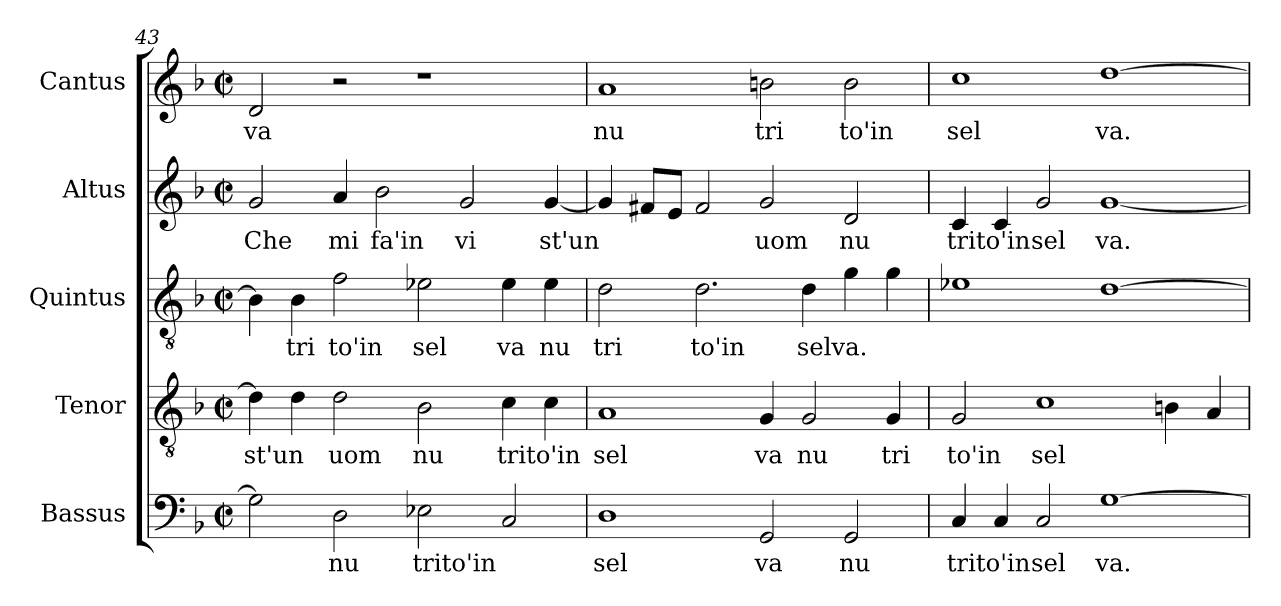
**kern	**text	**kern	**text	**kern	**text	**kern	**text	**kern	**text
*part5	*part5	*part4	*part4	*part3	*part3	*part2	*part2	*part1	*part1
*staff5	*staff5	*staff4	*staff4	*staff3	*staff3	*staff2	*staff2	*staff1	*staff1
*I"Bassus	*	*I"Tenor	*	*I"Quintus	*	*I"Altus	*	*I"Cantus	*
*clefF4	*	*clefGv2	*	*clefGv2	*	*clefG2	*	*clefG2	*
*k[b-]	*	*k[b-]	*	*k[b-]	*	*k[b-]	*	*k[b-]	*
*F:	*	*F:	*	*F:	*	*F:	*	*F:	*
*M2/2	*	*M2/2	*	*M2/2	*	*M2/2	*	*M2/2	*
*met(c|)	*	*met(c|)	*	*met(c|)	*	*met(c|)	*	*met(c|)	*
=43	=43	=43	=43	=43	=43	=43	=43	=43	=43
!	!LO:LY:b:cj	!	!LO:LY:b:cj	!	!LO:LY:b:cj	!	!LO:LY:b:cj	!	!LO:LY:b:cj
2G\]	.	4d\]	st'un	4B-\]	.	2g/	Che	2d/	va
!	!	!	!LO:LY:b:cj	!	!LO:LY:b:cj	!	!	!	!
.	.	4d\	.	4B-\	tri	.	.	.	.
!	!LO:LY:b:cj	!	!LO:LY:b:cj	!	!LO:LY:b:cj	!	!LO:LY:b:cj	!	!
2D\	nu	2d\	uom	2f\	to'in	4a/	mi	2r	.
!	!	!	!	!	!	!	!LO:LY:b:cj	!	!
.	.	.	.	.	.	2b-\	fa'in	.	.
!	!LO:LY:b:cj	!	!LO:LY:b:cj	!	!LO:LY:b:cj	!	!	!	!
2E-X\	trito'in	2B-\	nu	2e-X\	sel	.	.	1r	.
!	!	!	!	!	!	!	!LO:LY:b:cj	!	!
.	.	.	.	.	.	2g/	vi	.	.
!	!LO:LY:b:cj	!	!LO:LY:b:cj	!	!LO:LY:b:cj	!	!	!	!
2C/	.	4c\	trito'in	4e-\	va	.	.	.	.
!	!	!	!LO:LY:b:cj	!	!LO:LY:b:cj	!	!LO:LY:b:cj	!	!
.	.	4c\	.	4e-\	nu	[<4g/	st'un	.	.
=44	=44	=44	=44	=44	=44	=44	=44	=44	=44
!	!LO:LY:b:cj	!	!LO:LY:b:cj	!	!LO:LY:b:cj	!	!LO:LY:b:cj	!	!LO:LY:b:cj
1D	sel	1A	sel	2d\	tri	4g/]	.	1a	nu
!	!	!	!	!	!	!	!LO:LY:b:cj	!	!
.	.	.	.	.	.	8f#X/L	.	.	.
!	!	!	!	!	!	!	!LO:LY:b:cj	!	!
.	.	.	.	.	.	8e/J	.	.	.
!	!	!	!	!	!LO:LY:b:cj	!	!LO:LY:b:cj	!	!
.	.	.	.	2.d\	to'in	2f#/	.	.	.
!	!LO:LY:b:cj	!	!LO:LY:b:cj	!	!	!	!LO:LY:b:cj	!	!LO:LY:b:cj
2GG/	va	4G/	va	.	.	2g/	uom	2bn\	tri
!	!	!	!LO:LY:b:cj	!	!LO:LY:b:cj	!	!	!	!
.	.	2G/	nu	4d\	selva.	.	.	.	.
!	!LO:LY:b:cj	!	!	!	!LO:LY:b:cj	!	!LO:LY:b:cj	!	!LO:LY:b:cj
2GG/	nu	.	.	4g\	.	2d/	nu	2b\	to'in
!	!	!	!LO:LY:b:cj	!	!LO:LY:b:cj	!	!	!	!
.	.	4G/	tri	4g\	.	.	.	.	.
=45	=45	=45	=45	=45	=45	=45	=45	=45	=45
!	!LO:LY:b:cj	!	!LO:LY:b:cj	!	!LO:LY:b:cj	!	!LO:LY:b:cj	!	!LO:LY:b:cj
4C/	trito'in	2G/	to'in	1e-X	.	4c/	trito'in	1cc	sel
!	!LO:LY:b:cj	!	!	!	!	!	!LO:LY:b:cj	!	!
4C/	.	.	.	.	.	4c/	.	.	.
!	!LO:LY:b:cj	!	!LO:LY:b:cj	!	!	!	!LO:LY:b:cj	!	!
2C/	sel	1c	sel	.	.	2g/	sel	.	.
!	!LO:LY:b:cj	!	!	!	!LO:LY:b:cj	!	!LO:LY:b:cj	!	!LO:LY:b:cj
[>1G	va.	.	.	[>1d	.	[<1g	va.	[>1dd	va.
!	!	!	!LO:LY:b:cj	!	!	!	!	!	!
.	.	4Bn\	.	.	.	.	.	.	.
!	!	!	!LO:LY:b:cj	!	!	!	!	!	!
.	.	4A/	.	.	.	.	.	.	.
=	=	=	=	=	=	=	=	=	=
*-	*-	*-	*-	*-	*-	*-	*-	*-	*-
